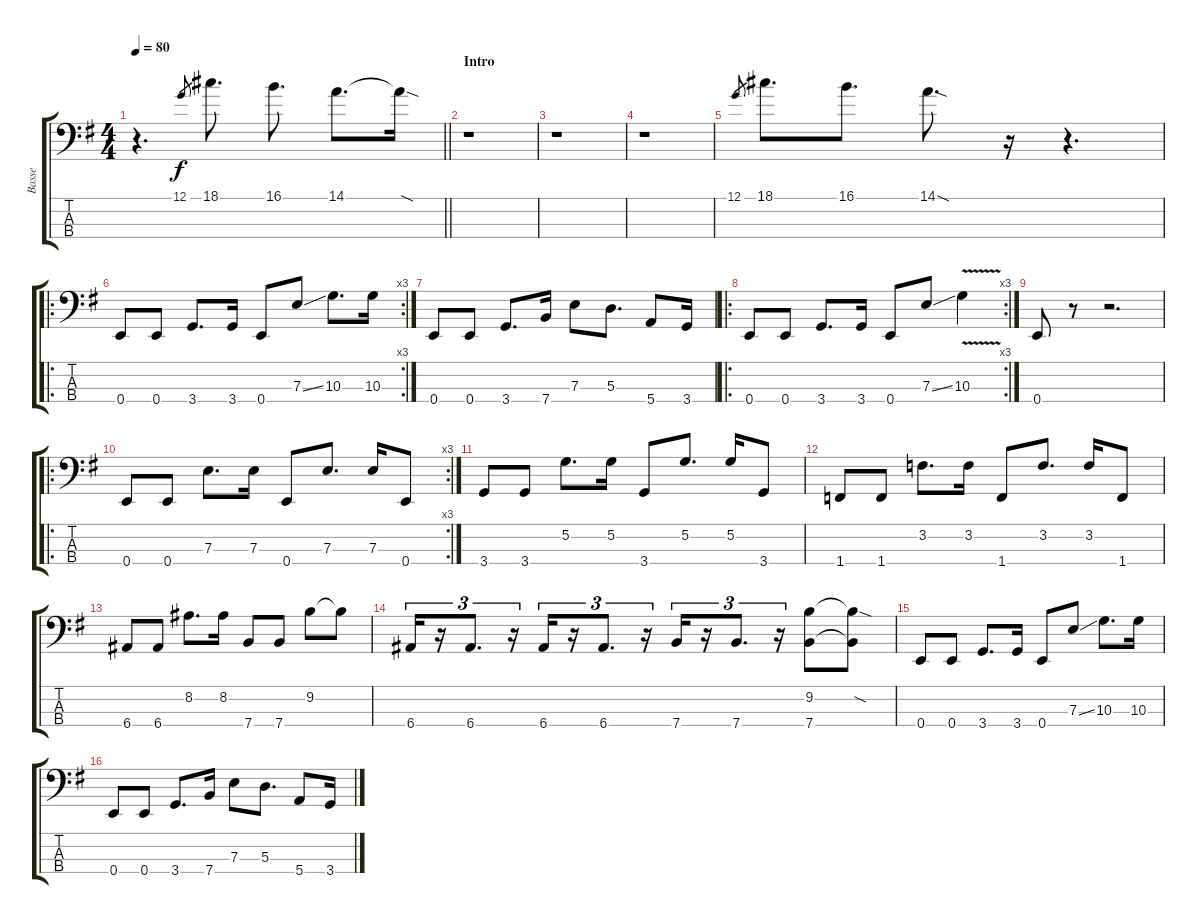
\track ("Basse" "Basse") {instrument electricbassfinger}
\staff {score tabs}
\tuning (G2 D2 A1 E1) {hide}
\ts (4 4)
\tempo 80
\clef f4
\barLineRight lightlight
\ks g
r.4{d dy f instrument electricbassfinger} 12.1.8{gr} 18.1.8{d} 16.1.8{d} 14.1.8{d} 14.1{sod t}.16 |
\section ("" "Intro")
r.1 |
r.1 |
r.1 |
12.1.8{gr} 18.1.8{d} 16.1.8{d} 14.1{sod}.8{d} r.16 r.4{d} |
\ro
\rc 3
0.4.8 0.4.8 3.4.8{d} 3.4.16 0.4.8 7.3{ss}.8 10.3.8{d} 10.3.16 |
0.4.8 0.4.8 3.4.8{d} 7.4.16 7.3.8 5.3.8{d} 5.4.8 3.4.16 |
\ro
\rc 3
0.4.8 0.4.8 3.4.8{d} 3.4.16 0.4.8 7.3{ss}.8 10.3{v}.4 |
0.4.8 r.8 r.2{d} |
\ro
\rc 3
0.4.8 0.4.8 7.3.8{d} 7.3.16 0.4.8 7.3.8{d} 7.3.16 0.4.8 |
3.4.8 3.4.8 5.2.8{d} 5.2.16 3.4.8 5.2.8{d} 5.2.16 3.4.8 |
1.4.8 1.4.8 3.2.8{d} 3.2.16 1.4.8 3.2.8{d} 3.2.16 1.4.8 |
6.4.8 6.4.8 8.2.8{d} 8.2.16 7.4.8 7.4.8 9.2.8 9.2{t}.8 |
6.4.16{tu (3 2)} r.16{tu (3 2)} 6.4.8{d tu (3 2)} r.16{tu (3 2)} 6.4.16{tu (3 2)} r.16{tu (3 2)} 6.4.8{d tu (3 2)} r.16{tu (3 2)} 7.4.16{tu (3 2)} r.16{tu (3 2)} 7.4.8{d tu (3 2)} r.16{tu (3 2)} (9.2 7.4).8 (9.2{sod t} 7.4{t}).8 |
0.4.8 0.4.8 3.4.8{d} 3.4.16 0.4.8 7.3{ss}.8 10.3.8{d} 10.3.16 |
0.4.8 0.4.8 3.4.8{d} 7.4.16 7.3.8 5.3.8{d} 5.4.8 3.4.16
